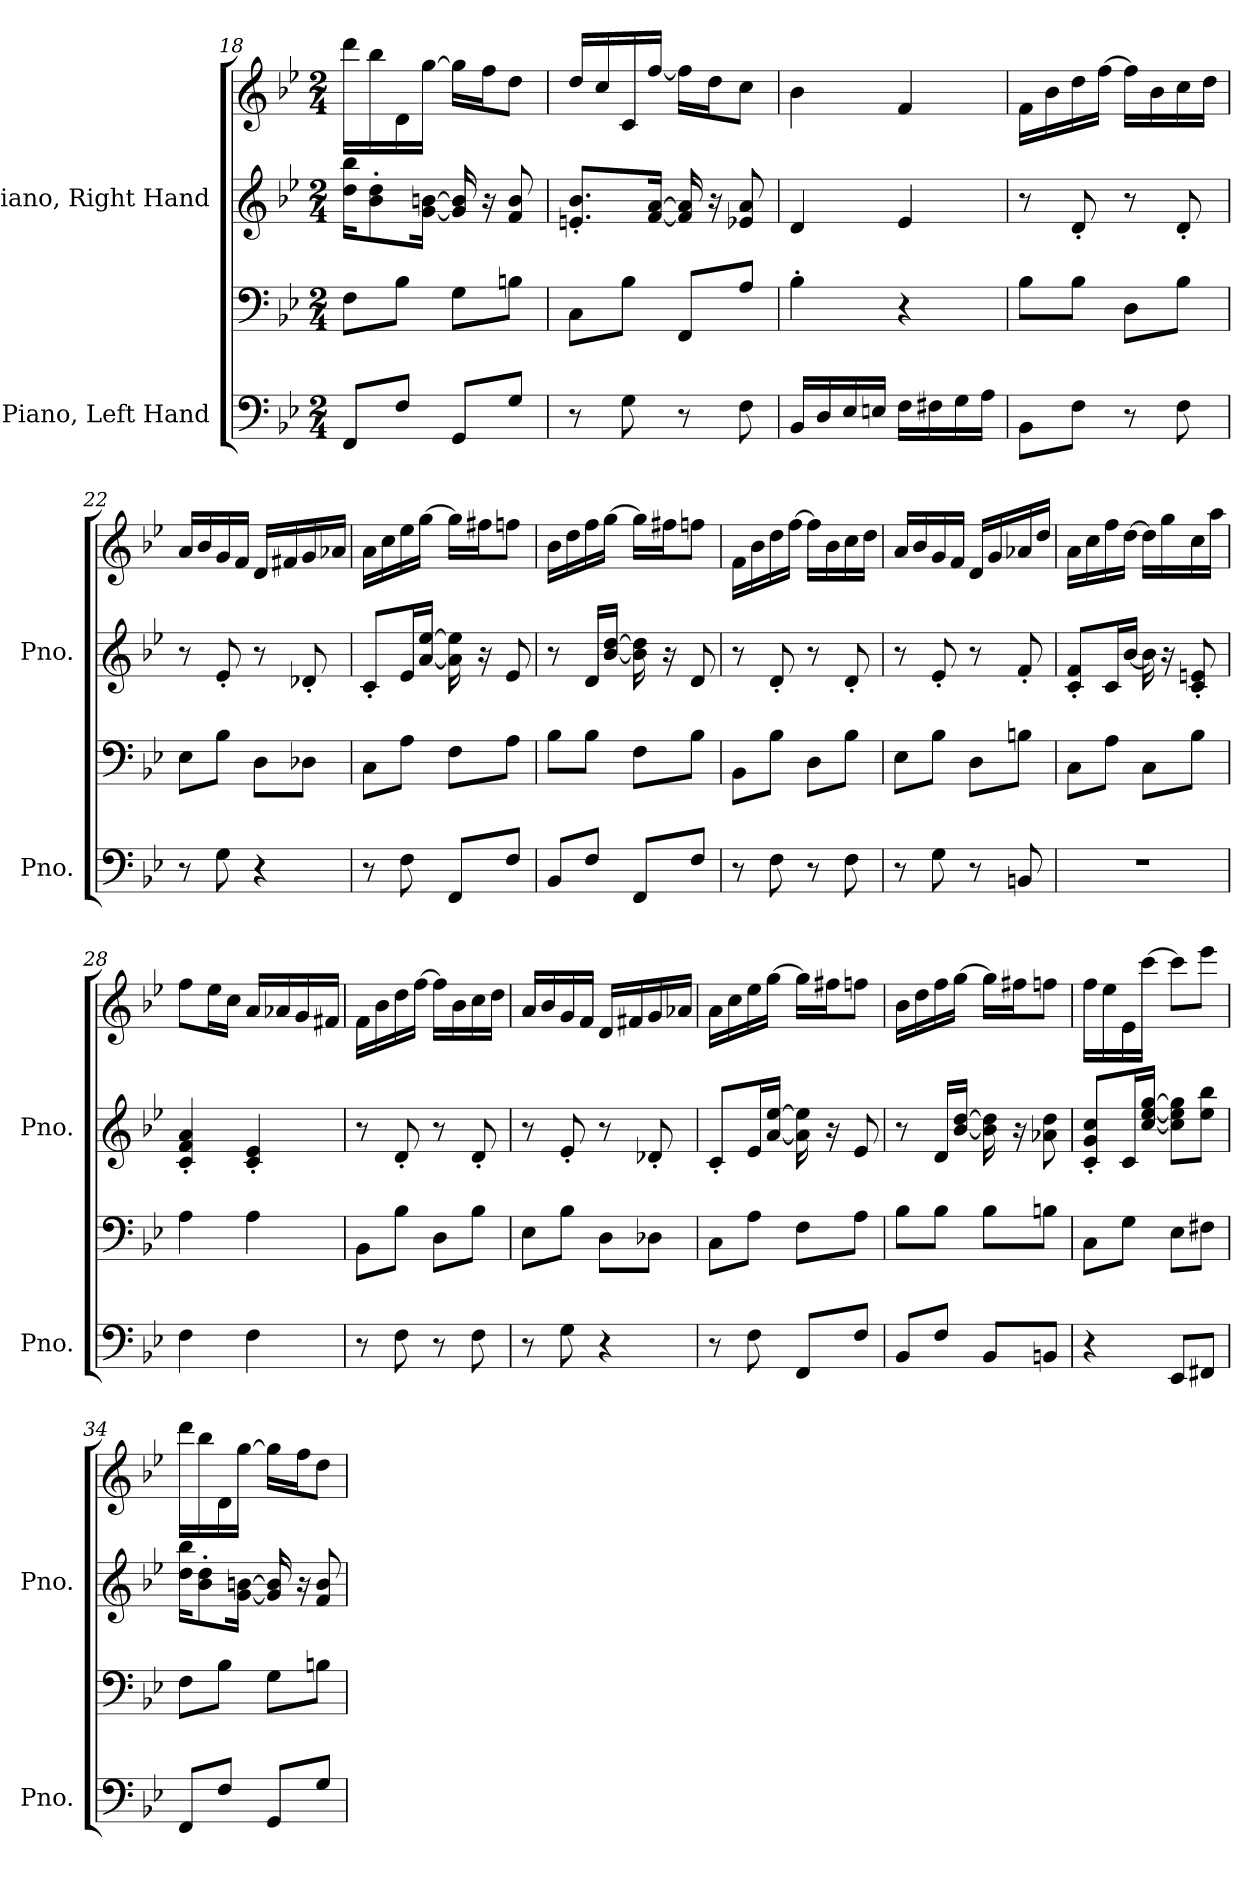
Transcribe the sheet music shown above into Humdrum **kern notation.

**kern	**kern	**kern	**kern
*part2	*part2	*part1	*part1
*staff4	*staff3	*staff2	*staff1
*I"Piano, Left Hand	*	*I"Piano, Right Hand	*
*I'Pno.	*	*I'Pno.	*
*clefF4	*clefF4	*clefG2	*clefG2
*k[b-e-]	*k[b-e-]	*k[b-e-]	*k[b-e-]
*M2/4	*M2/4	*M2/4	*M2/4
=18	=18	=18	=18
8FF/L	8F\L	16dd\ 16bb-\KL	16ddd\LL
.	.	8b-\' 8dd\'	16bb-\
8F/J	8B-\J	.	16d\
.	.	[16g\ [16bn\Jk	[16gg\JJ
8GG/L	8G\L	16g/] 16b/]	16gg\LL]
.	.	16r	16ff\J
8G/J	8Bn\J	8f/ 8b/	8dd\J
=19	=19	=19	=19
8r	8C\L	8.en/' 8.b-/'L	16dd/LL
.	.	.	16cc/
8G\	8B-\J	.	16c/
.	.	[16f/ [16a/Jk	[16ff/JJ
8r	8FF/L	16f/] 16a/]	16ff\LL]
.	.	16r	16dd\J
8F\	8A/J	8e-X/ 8a/	8cc\J
=20	=20	=20	=20
16BB-/LL	4B-'\	4d/	4b-\
16D/	.	.	.
16E-/	.	.	.
16En/JJ	.	.	.
16F\LL	4r	4e-/	4f/
16F#X\	.	.	.
16G\	.	.	.
16A\JJ	.	.	.
!!LO:LB:g=z
=21	=21	=21	=21
8BB-\L	8B-\L	8r	16f\LL
.	.	.	16b-\
8F\J	8B-\J	8d'/	16dd\
.	.	.	[16ff\JJ
8r	8D\L	8r	16ff\LL]
.	.	.	16b-\
8F\	8B-\J	8d'/	16cc\
.	.	.	16dd\JJ
=22	=22	=22	=22
8r	8E-\L	8r	16a/LL
.	.	.	16b-/
8G\	8B-\J	8e-'/	16g/
.	.	.	16f/JJ
4r	8D\L	8r	16d/LL
.	.	.	16f#X/
.	8D-X\J	8d-X'/	16g/
.	.	.	16a-X/JJ
=23	=23	=23	=23
8r	8C\L	8c'/L	16a\LL
.	.	.	16cc\
8F\	8A\J	16e-/L	16ee-\
.	.	[16a/ [16ee-/JJ	[16gg\JJ
8FF/L	8F\L	16a\] 16ee-\]	16gg\LL]
.	.	16r	16ff#X\J
8F/J	8A\J	8e-/	8ffn\J
=24	=24	=24	=24
8BB-/L	8B-\L	8r	16b-\LL
.	.	.	16dd\
8F/J	8B-\J	16d/LL	16ff\
.	.	[16b-/ [16dd/JJ	[16gg\JJ
8FF/L	8F\L	16b-\] 16dd\]	16gg\LL]
.	.	16r	16ff#X\J
8F/J	8B-\J	8d/	8ffn\J
!!LO:PB:g=z
=25	=25	=25	=25
8r	8BB-\L	8r	16f\LL
.	.	.	16b-\
8F\	8B-\J	8d'/	16dd\
.	.	.	[16ff\JJ
8r	8D\L	8r	16ff\LL]
.	.	.	16b-\
8F\	8B-\J	8d'/	16cc\
.	.	.	16dd\JJ
=26	=26	=26	=26
8r	8E-\L	8r	16a/LL
.	.	.	16b-/
8G\	8B-\J	8e-'/	16g/
.	.	.	16f/JJ
8r	8D\L	8r	16d/LL
.	.	.	16g/
8BBn/	8Bn\J	8f'/	16a-X/
.	.	.	16dd/JJ
=27	=27	=27	=27
2r	8C\L	8c/' 8f/'L	16a\LL
.	.	.	16cc\
.	8A\J	16c/L	16ff\
.	.	[16b-/JJ	[16dd\JJ
.	8C\L	16b-\]	16dd\LL]
.	.	16r	16gg\
.	8B-\J	8c/' 8en/'	16cc\
.	.	.	16aa\JJ
=28	=28	=28	=28
4F\	4A\	4c/' 4f/' 4a/'	8ff\L
.	.	.	16ee-\L
.	.	.	16cc\JJ
4F\	4A\	4c/' 4e-/'	16a/LL
.	.	.	16a-X/
.	.	.	16g/
.	.	.	16f#X/JJ
!!LO:LB:g=z
=29	=29	=29	=29
8r	8BB-\L	8r	16f\LL
.	.	.	16b-\
8F\	8B-\J	8d'/	16dd\
.	.	.	[16ff\JJ
8r	8D\L	8r	16ff\LL]
.	.	.	16b-\
8F\	8B-\J	8d'/	16cc\
.	.	.	16dd\JJ
=30	=30	=30	=30
8r	8E-\L	8r	16a/LL
.	.	.	16b-/
8G\	8B-\J	8e-'/	16g/
.	.	.	16f/JJ
4r	8D\L	8r	16d/LL
.	.	.	16f#X/
.	8D-X\J	8d-X'/	16g/
.	.	.	16a-X/JJ
=31	=31	=31	=31
8r	8C\L	8c'/L	16a\LL
.	.	.	16cc\
8F\	8A\J	16e-/L	16ee-\
.	.	[16a/ [16ee-/JJ	[16gg\JJ
8FF/L	8F\L	16a\] 16ee-\]	16gg\LL]
.	.	16r	16ff#X\J
8F/J	8A\J	8e-/	8ffn\J
=32	=32	=32	=32
8BB-/L	8B-\L	8r	16b-\LL
.	.	.	16dd\
8F/J	8B-\J	16d/LL	16ff\
.	.	[16b-/ [16dd/JJ	[16gg\JJ
8BB-/L	8B-\L	16b-\] 16dd\]	16gg\LL]
.	.	16r	16ff#X\J
8BBn/J	8Bn\J	8a-X\ 8dd\	8ffn\J
!!LO:LB:g=z
=33	=33	=33	=33
4r	8C\L	8c/' 8g/' 8cc/'L	16ff\LL
.	.	.	16ee-\
.	8G\J	16c/L	16e-\
.	.	[16cc/ [16ee-/ [16gg/JJ	[16ccc\JJ
8EE-/L	8E-\L	8cc\] 8ee-\] 8gg\]L	8ccc\L]
8FF#X/J	8F#X\J	8ee-\ 8bb-\J	8eee-\J
=34	=34	=34	=34
8FF/L	8F\L	16dd\ 16bb-\KL	16ddd\LL
.	.	8b-\' 8dd\'	16bb-\
8F/J	8B-\J	.	16d\
.	.	[16g\ [16bn\Jk	[16gg\JJ
8GG/L	8G\L	16g/] 16b/]	16gg\LL]
.	.	16r	16ff\J
8G/J	8Bn\J	8f/ 8b/	8dd\J
=	=	=	=
*-	*-	*-	*-
